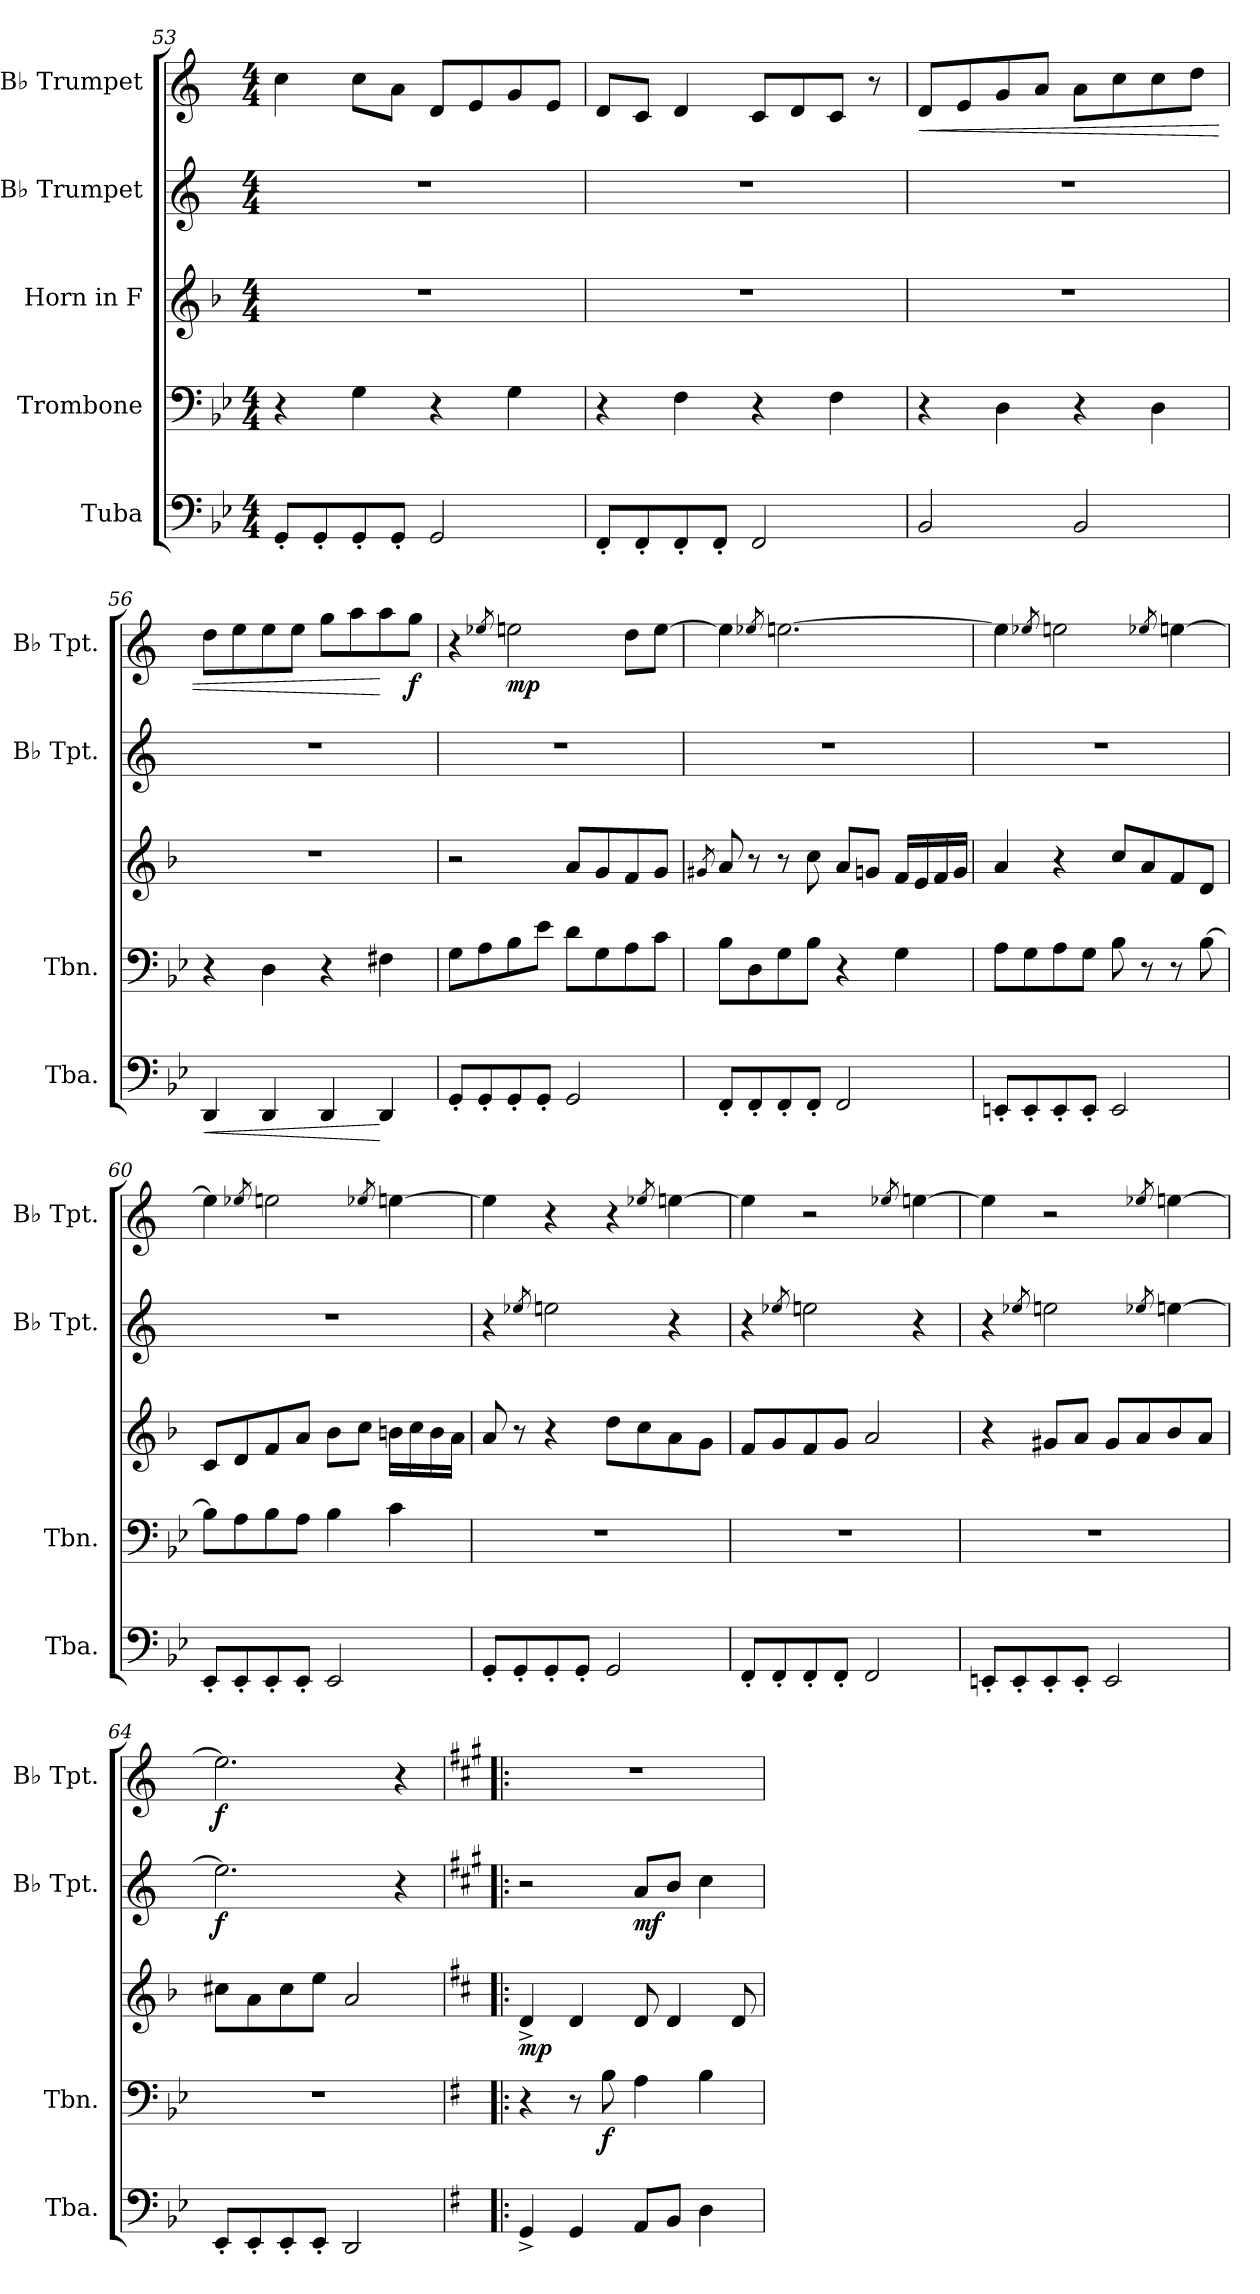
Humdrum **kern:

**kern	**dynam	**kern	**dynam	**kern	**dynam	**kern	**dynam	**kern	**dynam
*part5	*part5	*part4	*part4	*part3	*part3	*part2	*part2	*part1	*part1
*staff5	*staff5	*staff4	*staff4	*staff3	*staff3	*staff2	*staff2	*staff1	*staff1
*I"Tuba	*	*I"Trombone	*	*I"Horn in F	*	*I"B♭ Trumpet	*	*I"B♭ Trumpet	*
*I'Tba.	*	*I'Tbn.	*	*	*	*I'B♭ Tpt.	*	*I'B♭ Tpt.	*
*clefF4	*	*clefF4	*	*clefG2	*	*clefG2	*	*clefG2	*
*	*	*	*	*ITrd4c7	*	*ITrd1c2	*	*ITrd1c2	*
*k[b-e-]	*	*k[b-e-]	*	*k[b-e-]	*	*k[b-e-]	*	*k[b-e-]	*
*M4/4	*	*M4/4	*	*M4/4	*	*M4/4	*	*M4/4	*
=53	=53	=53	=53	=53	=53	=53	=53	=53	=53
8GG'/L	.	4r	.	1r	.	1r	.	4b-\	.
8GG'/	.	.	.	.	.	.	.	.	.
8GG'/	.	4G\	.	.	.	.	.	8b-\L	.
8GG'/J	.	.	.	.	.	.	.	8g\J	.
2GG/	.	4r	.	.	.	.	.	8c/L	.
.	.	.	.	.	.	.	.	8d/	.
.	.	4G\	.	.	.	.	.	8f/	.
.	.	.	.	.	.	.	.	8d/J	.
!!LO:LB:g=z
=54	=54	=54	=54	=54	=54	=54	=54	=54	=54
8FF'/L	.	4r	.	1r	.	1r	.	8c/L	.
8FF'/	.	.	.	.	.	.	.	8B-/J	.
8FF'/	.	4F\	.	.	.	.	.	4c/	.
8FF'/J	.	.	.	.	.	.	.	.	.
2FF/	.	4r	.	.	.	.	.	8B-/L	.
.	.	.	.	.	.	.	.	8c/	.
.	.	4F\	.	.	.	.	.	8B-/J	.
.	.	.	.	.	.	.	.	8r	.
=55	=55	=55	=55	=55	=55	=55	=55	=55	=55
!	!	!	!	!	!	!	!	!	!LO:HP:b
2BB-/	.	4r	.	1r	.	1r	.	8c/L	<
.	.	.	.	.	.	.	.	8d/	.
.	.	4D\	.	.	.	.	.	8f/	.
.	.	.	.	.	.	.	.	8g/J	.
2BB-/	.	4r	.	.	.	.	.	8g\L	.
.	.	.	.	.	.	.	.	8b-\	.
.	.	4D\	.	.	.	.	.	8b-\	.
.	.	.	.	.	.	.	.	8cc\J	.
=56	=56	=56	=56	=56	=56	=56	=56	=56	=56
!	!LO:HP:b	!	!	!	!	!	!	!	!
4DD/	<	4r	.	1r	.	1r	.	8cc\L	.
.	.	.	.	.	.	.	.	8dd\	.
4DD/	.	4D\	.	.	.	.	.	8dd\	.
.	.	.	.	.	.	.	.	8dd\J	.
4DD/	.	4r	.	.	.	.	.	8ff\L	.
.	.	.	.	.	.	.	.	8gg\	.
4DD/	[	4F#X\	.	.	.	.	.	8gg\	[
!	!	!	!	!	!	!	!	!	!LO:DY:b
.	.	.	.	.	.	.	.	8ff\J	f
=57	=57	=57	=57	=57	=57	=57	=57	=57	=57
8GG'/L	.	8G\L	.	2r	.	1r	.	4r	.
8GG'/	.	8A\	.	.	.	.	.	.	.
.	.	.	.	.	.	.	.	8qdd-X/	.
!	!	!	!	!	!	!	!	!	!LO:DY:b
8GG'/	.	8B-\	.	.	.	.	.	2ddn\	mp
8GG'/J	.	8e-\J	.	.	.	.	.	.	.
2GG/	.	8d\L	.	8d/L	.	.	.	.	.
.	.	8G\	.	8c/	.	.	.	.	.
.	.	8A\	.	8B-/	.	.	.	8cc\L	.
.	.	8c\J	.	8c/J	.	.	.	[8dd\J	.
!!LO:PB:g=z
=58	=58	=58	=58	=58	=58	=58	=58	=58	=58
.	.	.	.	8qc#X/	.	.	.	.	.
8FF'/L	.	8B-\L	.	8d/	.	1r	.	4dd\]	.
8FF'/	.	8D\	.	8r	.	.	.	.	.
.	.	.	.	.	.	.	.	8qdd-X/	.
8FF'/	.	8G\	.	8r	.	.	.	[2.ddn\	.
8FF'/J	.	8B-\J	.	8f\	.	.	.	.	.
2FF/	.	4r	.	8d/L	.	.	.	.	.
.	.	.	.	8cn/J	.	.	.	.	.
.	.	4G\	.	16B-/LL	.	.	.	.	.
.	.	.	.	16A/	.	.	.	.	.
.	.	.	.	16B-/	.	.	.	.	.
.	.	.	.	16c/JJ	.	.	.	.	.
=59	=59	=59	=59	=59	=59	=59	=59	=59	=59
8EEn'/L	.	8A\L	.	4d/	.	1r	.	4dd\]	.
8EE'/	.	8G\	.	.	.	.	.	.	.
.	.	.	.	.	.	.	.	8qdd-X/	.
8EE'/	.	8A\	.	4r	.	.	.	2ddn\	.
8EE'/J	.	8G\J	.	.	.	.	.	.	.
2EE/	.	8B-\	.	8f/L	.	.	.	.	.
.	.	8r	.	8d/	.	.	.	.	.
.	.	.	.	.	.	.	.	8qdd-X/	.
.	.	8r	.	8B-/	.	.	.	[4ddn\	.
.	.	[8B-\	.	8G/J	.	.	.	.	.
=60	=60	=60	=60	=60	=60	=60	=60	=60	=60
8EE-'/L	.	8B-\L]	.	8F/L	.	1r	.	4dd\]	.
8EE-'/	.	8A\	.	8G/	.	.	.	.	.
.	.	.	.	.	.	.	.	8qdd-X/	.
8EE-'/	.	8B-\	.	8B-/	.	.	.	2ddn\	.
8EE-'/J	.	8A\J	.	8d/J	.	.	.	.	.
2EE-/	.	4B-\	.	8e-\L	.	.	.	.	.
.	.	.	.	8f\J	.	.	.	.	.
.	.	.	.	.	.	.	.	8qdd-X/	.
.	.	4c\	.	16en\LL	.	.	.	[4ddn\	.
.	.	.	.	16f\	.	.	.	.	.
.	.	.	.	16e\	.	.	.	.	.
.	.	.	.	16d\JJ	.	.	.	.	.
!!LO:LB:g=z
=61	=61	=61	=61	=61	=61	=61	=61	=61	=61
8GG'/L	.	1r	.	8d/	.	4r	.	4dd\]	.
8GG'/	.	.	.	8r	.	.	.	.	.
.	.	.	.	.	.	8qdd-X/	.	.	.
8GG'/	.	.	.	4r	.	2ddn\	.	4r	.
8GG'/J	.	.	.	.	.	.	.	.	.
2GG/	.	.	.	8g\L	.	.	.	4r	.
.	.	.	.	8f\	.	.	.	.	.
.	.	.	.	.	.	.	.	8qdd-X/	.
.	.	.	.	8d\	.	4r	.	[4ddn\	.
.	.	.	.	8c\J	.	.	.	.	.
=62	=62	=62	=62	=62	=62	=62	=62	=62	=62
8FF'/L	.	1r	.	8B-/L	.	4r	.	4dd\]	.
8FF'/	.	.	.	8c/	.	.	.	.	.
.	.	.	.	.	.	8qdd-X/	.	.	.
8FF'/	.	.	.	8B-/	.	2ddn\	.	2r	.
8FF'/J	.	.	.	8c/J	.	.	.	.	.
2FF/	.	.	.	2d/	.	.	.	.	.
.	.	.	.	.	.	.	.	8qdd-X/	.
.	.	.	.	.	.	4r	.	[4ddn\	.
=63	=63	=63	=63	=63	=63	=63	=63	=63	=63
8EEn'/L	.	1r	.	4r	.	4r	.	4dd\]	.
8EE'/	.	.	.	.	.	.	.	.	.
.	.	.	.	.	.	8qdd-X/	.	.	.
8EE'/	.	.	.	8c#X/L	.	2ddn\	.	2r	.
8EE'/J	.	.	.	8d/J	.	.	.	.	.
2EE/	.	.	.	8c#/L	.	.	.	.	.
.	.	.	.	8d/	.	.	.	.	.
.	.	.	.	.	.	8qdd-X/	.	8qdd-X/	.
.	.	.	.	8e-/	.	[4ddn\	.	[4ddn\	.
.	.	.	.	8d/J	.	.	.	.	.
!!LO:PB:g=z
=64	=64	=64	=64	=64	=64	=64	=64	=64	=64
!	!	!	!	!	!	!	!LO:DY:b	!	!LO:DY:b
8EE-'/L	.	1r	.	8f#X\L	.	2.dd\]	f	2.dd\]	f
8EE-'/	.	.	.	8d\	.	.	.	.	.
8EE-'/	.	.	.	8f#\	.	.	.	.	.
8EE-'/J	.	.	.	8a\J	.	.	.	.	.
2DD/	.	.	.	2d/	.	.	.	.	.
.	.	.	.	.	.	4r	.	4r	.
=65!|:	=65!|:	=65!|:	=65!|:	=65!|:	=65!|:	=65!|:	=65!|:	=65!|:	=65!|:
*k[f#]	*	*k[f#]	*	*k[f#]	*	*k[f#]	*	*k[f#]	*
!	!	!	!	!	!LO:DY:b	!	!	!	!
4GG^/	.	4r	.	4G^/	mp	2r	.	1r	.
4GG/	.	8r	.	4G/	.	.	.	.	.
!	!	!	!LO:DY:b	!	!	!	!	!	!
.	.	8B\	f	.	.	.	.	.	.
!	!	!	!	!	!	!	!LO:DY:b	!	!
8AA/L	.	4A\	.	8G/	.	8g/L	mf	.	.
8BB/J	.	.	.	4G/	.	8a/J	.	.	.
4D\	.	4B\	.	.	.	4b\	.	.	.
.	.	.	.	8G/	.	.	.	.	.
=	=	=	=	=	=	=	=	=	=
*-	*-	*-	*-	*-	*-	*-	*-	*-	*-
